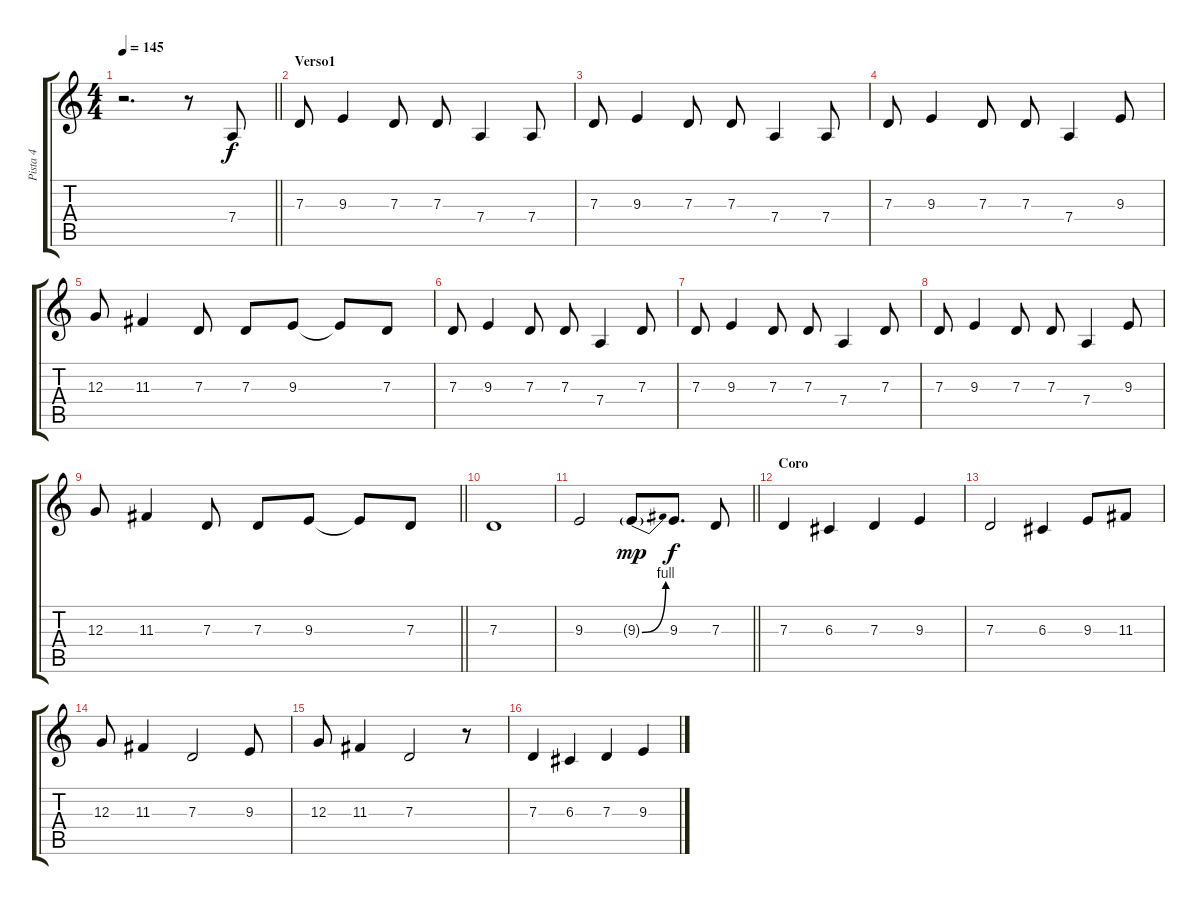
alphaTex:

\track ("Pista 4" "Pista 4") {instrument altosax}
\staff {score tabs}
\tuning (E4 B3 G3 D3 A2 E2) {hide}
\ts (4 4)
\tempo 145
\clef g2
\barLineRight lightlight
\ks c
r.2{d dy f} r.8 7.4.8 |
\section ("" "Verso1")
7.3.8 9.3.4 7.3.8 7.3.8 7.4.4 7.4.8 |
7.3.8 9.3.4 7.3.8 7.3.8 7.4.4 7.4.8 |
7.3.8 9.3.4 7.3.8 7.3.8 7.4.4 9.3.8 |
12.3.8 11.3.4 7.3.8 7.3.8 9.3.8 9.3{t}.8 7.3.8 |
7.3.8 9.3.4 7.3.8 7.3.8 7.4.4 7.3.8 |
7.3.8 9.3.4 7.3.8 7.3.8 7.4.4 7.3.8 |
7.3.8 9.3.4 7.3.8 7.3.8 7.4.4 9.3.8 |
\barLineRight lightlight
12.3.8 11.3.4 7.3.8 7.3.8 9.3.8 9.3{t}.8 7.3.8 |
\section ("" "")
7.3.1 |
\barLineRight lightlight
9.3.2 9.3{be (bend 0 0 60 4) g}.8{d dy mp} 9.3.8{d dy f} 7.3.8 |
\section ("" "Coro")
7.3.4 6.3.4 7.3.4 9.3.4 |
7.3.2 6.3.4 9.3.8 11.3.8 |
12.3.8 11.3.4 7.3.2 9.3.8 |
12.3.8 11.3.4 7.3.2 r.8 |
7.3.4 6.3.4 7.3.4 9.3.4
